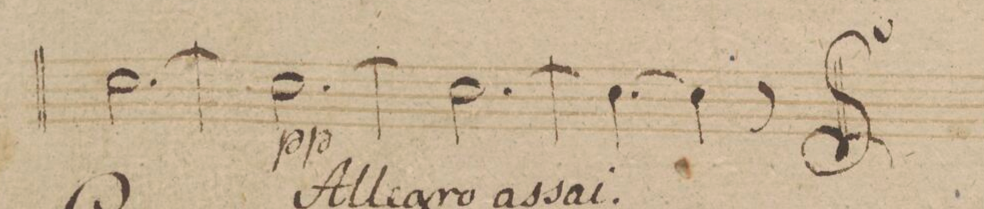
**kern	**dynam
*I"Corno 2do in F.	*
*clefG2	*
*k[b-]	*
*M6/8	*
[2.f\	.
=112	=112
2.f\_	pp
=113	=113
2.f\_	.
=114	=114
4.f\_	.
4f\]	.
8r	.
==	==
*-	*-
